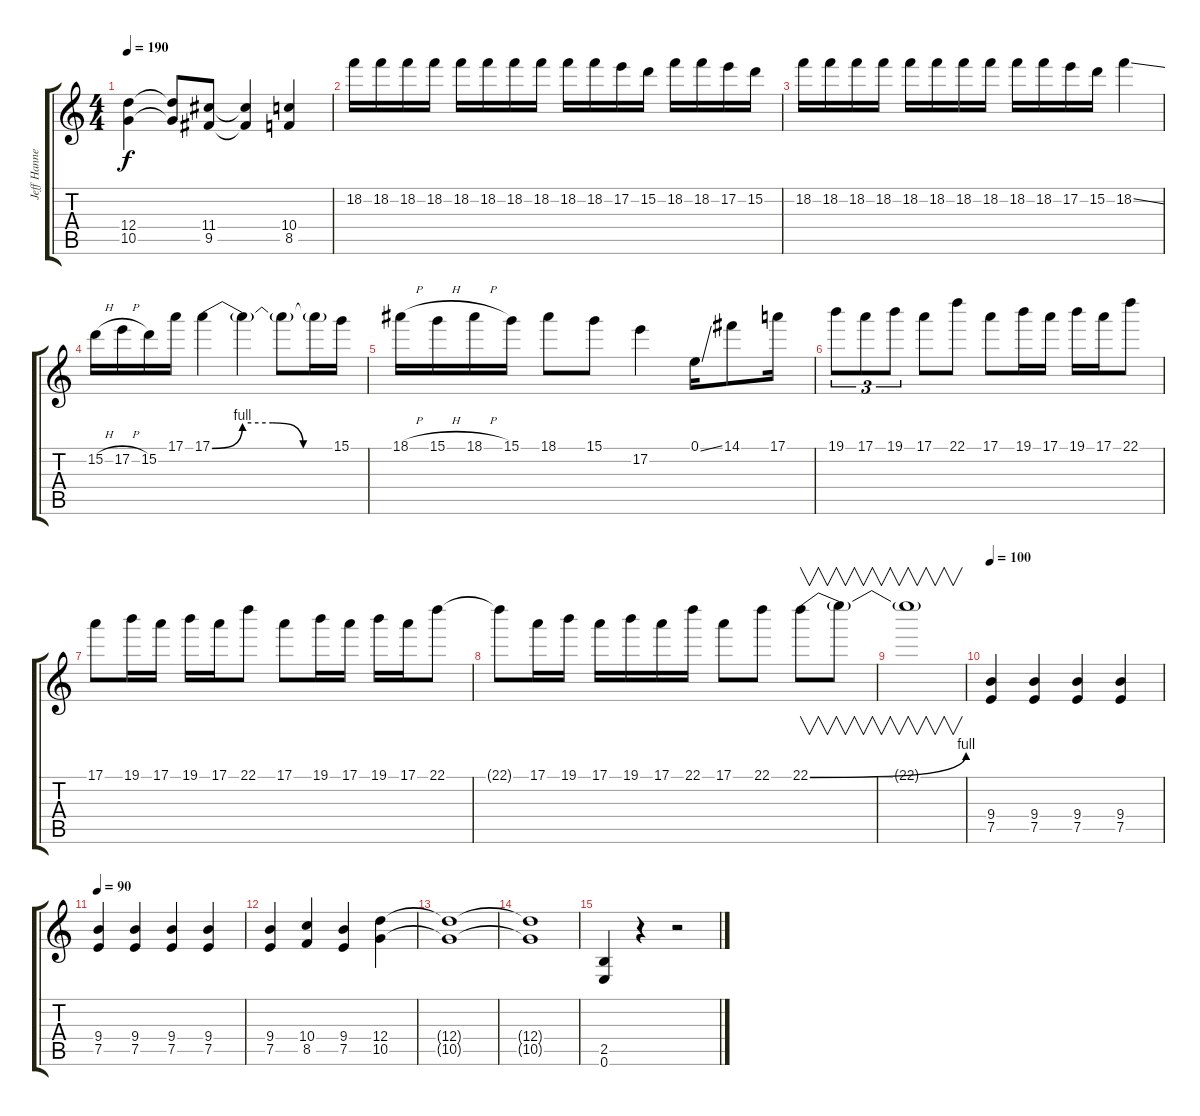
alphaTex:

\track ("Jeff Hanneman" "Jeff Hanne") {instrument distortionguitar}
\staff {score tabs}
\tuning (E4 B3 G3 D3 A2 E2) {hide}
\ts (4 4)
\tempo 190
\clef g2
\ks c
(12.4 10.5).4{dy f} (12.4{t} 10.5{t}).8 (11.4 9.5).8 (11.4{t} 9.5{t}).4 (10.4 8.5).4 |
18.2.16{volume 16} 18.2.16 18.2.16 18.2.16 18.2.16 18.2.16 18.2.16 18.2.16 18.2.16 18.2.16 17.2.16 15.2.16 18.2.16 18.2.16 17.2.16 15.2.16 |
18.2.16 18.2.16 18.2.16 18.2.16 18.2.16 18.2.16 18.2.16 18.2.16 18.2.16 18.2.16 17.2.16 15.2.16 18.2{ss}.4 |
15.2{h}.16 17.2{h}.16 15.2.16 17.1.16 17.1{be (custom 0 0 15 4 30 4 45 0 60 0)}.4 17.1{t}.4 17.1{t}.8 17.1{t}.16 15.1.16 |
18.1{h}.16 15.1{h}.16 18.1{h}.16 15.1.16 18.1.8 15.1.8 17.2.4 0.1{ss}.16 14.1.8 17.1.16 |
19.1.8{tu (3 2)} 17.1.8{tu (3 2)} 19.1.8{tu (3 2)} 17.1.8 22.1.8 17.1.8 19.1.16 17.1.16 19.1.16 17.1.16 22.1.8 |
17.1.8 19.1.16 17.1.16 19.1.16 17.1.16 22.1.8 17.1.8 19.1.16 17.1.16 19.1.16 17.1.16 22.1.8 |
22.1{t}.8 17.1.16 19.1.16 17.1.16 19.1.16 17.1.16 22.1.16 17.1.8 22.1.8 22.1{be (bend 0 0 60 4)}.8{v} 22.1{t}.8{v} |
22.1{t}.1{v} |
\tempo 100
(9.4 7.5).4{volume 13} (9.4 7.5).4 (9.4 7.5).4 (9.4 7.5).4 |
\tempo 90
(9.4 7.5).4 (9.4 7.5).4 (9.4 7.5).4 (9.4 7.5).4 |
(9.4 7.5).4 (10.4 8.5).4 (9.4 7.5).4 (12.4 10.5).4 |
(12.4{t} 10.5{t}).1 |
(12.4{t} 10.5{t}).1 |
(2.5 0.6).4 r.4 r.2
